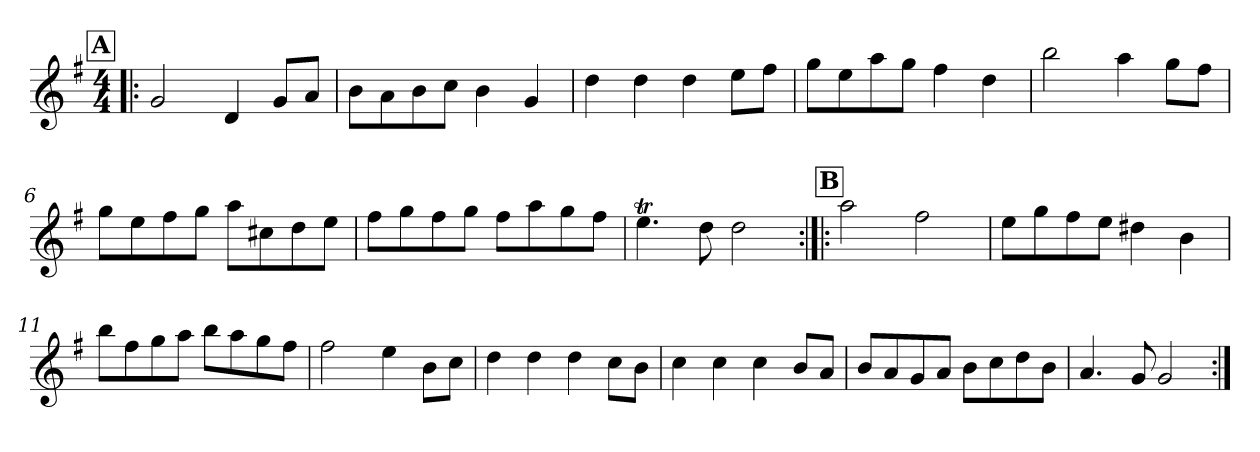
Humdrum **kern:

**kern
*part1
*staff1
*clefG2
*k[f#]
*G:
*M4/4
*MM104
!!LO:REH:place=s1:a:B:fs=14:t=A
=1!|:
2g/
4d/
8g/L
8a/J
=2
8b\L
8a\
8b\
8cc\J
4b\
4g/
=3
4dd\
4dd\
4dd\
8ee\L
8ff#\J
=4
8gg\L
8ee\
8aa\
8gg\J
4ff#\
4dd\
=5
2bb\
4aa\
8gg\L
8ff#\J
=6
8gg\L
8ee\
8ff#\
8gg\J
8aa\L
8cc#X\
8dd\
8ee\J
!!LO:LB:g=z
=7
8ff#\L
8gg\
8ff#\
8gg\J
8ff#\L
8aa\
8gg\
8ff#\J
=8
4.eeT\
8dd\
2dd\
!!LO:REH:place=s1:a:B:fs=14:t=B
=9:|!|:
2aa\
2ff#\
=10
8ee\L
8gg\
8ff#\
8ee\J
4dd#X\
4b\
=11
8bb\L
8ff#\
8gg\
8aa\J
8bb\L
8aa\
8gg\
8ff#\J
=12
2ff#\
4ee\
8b\L
8cc\J
=13
4dd\
4dd\
4dd\
8cc\L
8b\J
!!LO:LB:g=z
=14
4cc\
4cc\
4cc\
8b/L
8a/J
=15
8b/L
8a/
8g/
8a/J
8b\L
8cc\
8dd\
8b\J
=16
4.a/
8g/
2g/
=:|!
*-
